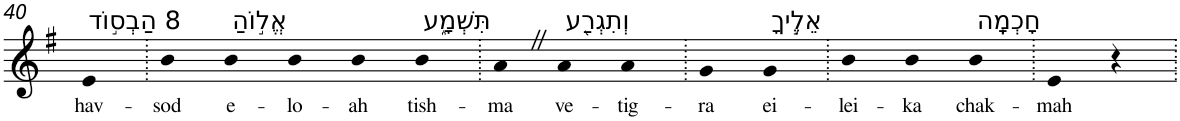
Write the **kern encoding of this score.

**kern	**text
*part1	*part1
*staff1	*staff1
*I"Piano	*
*I'Pno	*
!!LO:PB:g=z
*clefG2	*
*k[f#]	*
*G:	*
=40	=40
!LO:TX:a:t=8 הַבְס֣וֹד	!
!	!LO:LY:b
4e	hav-
=41.	=41.
!	!LO:LY:b
4b	-sod
!LO:TX:a:t=אֱל֣וֹהַ	!
!	!LO:LY:b
4b	e-
!	!LO:LY:b
4b	-lo-
!	!LO:LY:b
4b	-ah
!LO:TX:a:t=תִּשְׁמָ֑ע	!
!	!LO:LY:b
4b	tish-
=42.	=42.
!	!LO:LY:b
4aZ	-ma
!LO:TX:a:t=וְתִגְרַ֖ע	!
!	!LO:LY:b
4a	ve-
!	!LO:LY:b
4a	-tig-
=43.	=43.
!	!LO:LY:b
4g	-ra
!LO:TX:a:t=אֵלֶ֣יךָ	!
!	!LO:LY:b
4g	ei-
=44.	=44.
!	!LO:LY:b
4b	-lei-
!	!LO:LY:b
4b	-ka
!LO:TX:a:t=חָכְמָֽה	!
!	!LO:LY:b
4b	chak-
=45.	=45.
!	!LO:LY:b
4e	-mah
4r	.
=.	=.
*-	*-
